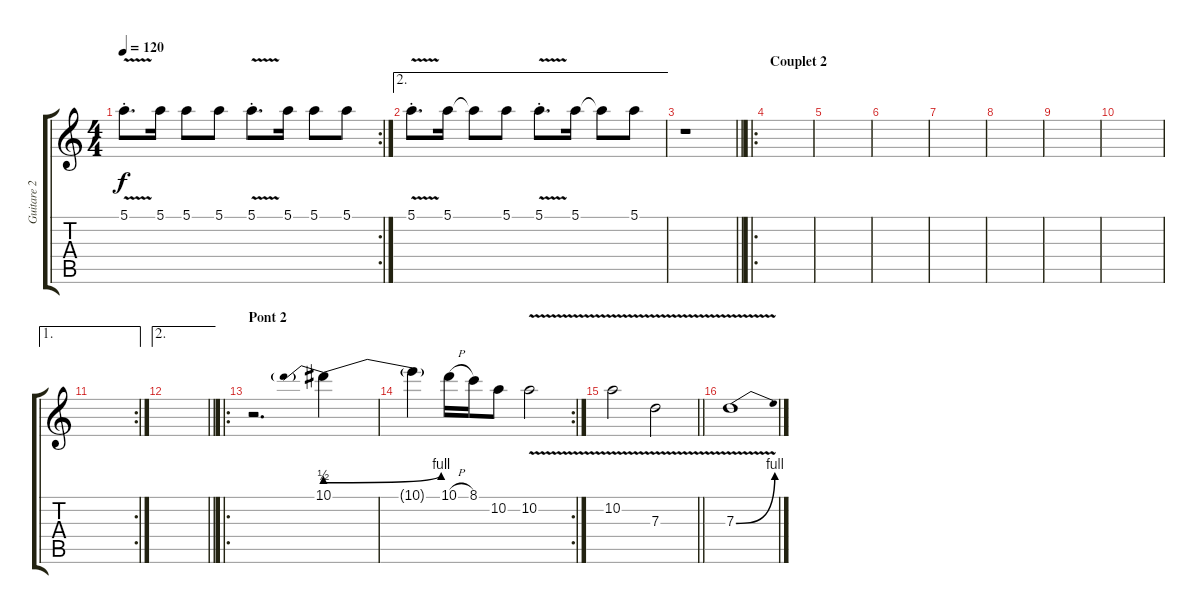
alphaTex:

\track ("Guitare 2" "Guitare 2") {instrument overdrivenguitar}
\staff {score tabs}
\tuning (E4 B3 G3 D3 A2 E2) {hide}
\rc 2
\ts (4 4)
\tempo 120
\clef g2
\ks c
5.1{v st}.8{d dy f} 5.1.16 5.1.8 5.1.8 5.1{v st}.8{d} 5.1.16 5.1.8 5.1.8 |
\ae 2
5.1{v st}.8{d} 5.1.16 5.1{t}.8 5.1.8 5.1{v st}.8{d} 5.1.16 5.1{t}.8 5.1.8 |
\barLineRight lightlight
r.1 |
\ro
\section ("" "Couplet 2")
|
|
|
|
|
|
|
\ae 1
\rc 2
|
\ae 2
\barLineRight lightlight
|
\ro
\section ("" "Pont 2")
r.2{d volume 15} 10.1{be (prebendbend 0 2 60 4)}.4 |
\rc 2
10.1{t}.4 10.1{h}.16 8.1.16 10.2.8 10.2{v}.2 |
\barLineRight lightlight
10.2{v}.2 7.3{v}.2 |
7.3{be (bend 0 0 60 4) v}.1
